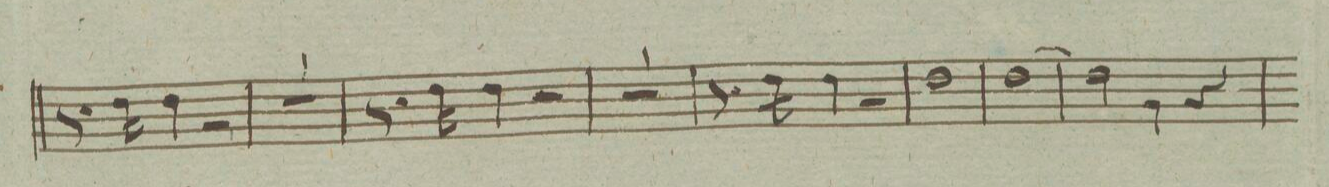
**kern	**dynam
*I"Corno Secundo in F.	*
*clefG2	*
*k[]	*
*met(c)	*
*M4/4	*
8.r	.
16g\	.
4g\	.
2r	.
=18	=18
1r	.
=19	=19
8.r	.
16g\	.
4g\	.
2r	.
=20	=20
1r	.
=21	=21
8.r	.
16g\	.
4g\	.
2r	.
=22	=22
1g	.
=23	=23
[1g	.
=24	=24
2g\]	.
4c\	.
4r	.
=25	=25
*-	*-
